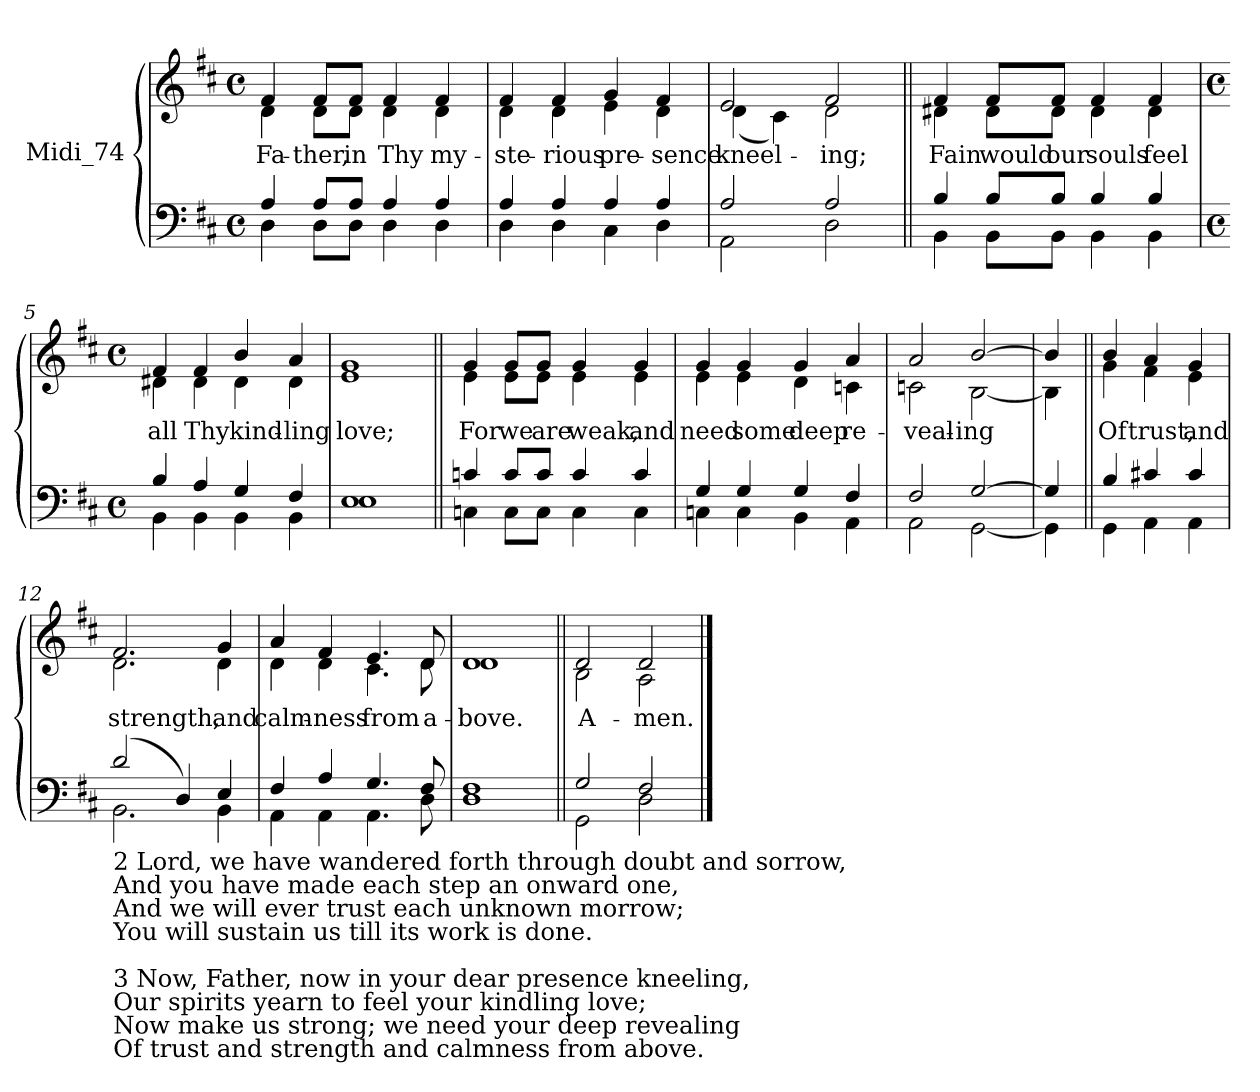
**kern	**kern	**text
*part2	*part1	*part1
*staff2	*staff1	*staff1
*I"Midi_74	*I"Midi_74	*
*clefF4	*clefG2	*
*k[f#c#]	*k[f#c#]	*
*D:	*D:	*
*M4/4	*M4/4	*
*met(c)	*met(c)	*
=1	=1	=1
*^	*	*
!	!	!LO:TX:a:cj:t=Samuel Johnson\n(1822-82)	!
!	!	!LO:TX:a:B:t=11 10. 11 10	!
!	!	!LO:TX:a:cj:t=Father, in Thy mysterious presence kneeling	!
!	!	!LO:TX:a:cj:t=Joseph Barnby\n(1838-96)	!
!	!	!	!LO:LY:b
*	*	*^	*
4A/	4D\	4f#/	4d\	Fa-
!	!	!	!	!LO:LY:b
8A/L	8D\L	8f#/L	8d\L	-ther,
!	!	!	!	!LO:LY:b
8A/J	8D\J	8f#/J	8d\J	in
!	!	!	!	!LO:LY:b
4A/	4D\	4f#/	4d\	Thy
!	!	!	!	!LO:LY:b
4A/	4D\	4f#/	4d\	my-
=2	=2	=2	=2	=2
!	!	!	!	!LO:LY:b
4A/	4D\	4f#/	4d\	-ste-
!	!	!	!	!LO:LY:b
4A/	4D\	4f#/	4d\	-rious
!	!	!	!	!LO:LY:b
4A/	4C#\	4g/	4e\	pre-
!	!	!	!	!LO:LY:b
4A/	4D\	4f#/	4d\	-sence
=3	=3	=3	=3	=3
!	!	!	!	!LO:LY:b
2A/	2AA\	2e/	(<4d\	kneel-
.	.	.	4c#\)	.
!	!	!	!	!LO:LY:b
2A/	2D\	2f#/	2d\	-ing;
=4||	=4||	=4||	=4||	=4||
!	!	!	!	!LO:LY:b
4B/	4BB\	4f#/	4d#X\	Fain
!	!	!	!	!LO:LY:b
8B/L	8BB\L	8f#/L	8d#\L	would
!	!	!	!	!LO:LY:b
8B/J	8BB\J	8f#/J	8d#\J	our
!	!	!	!	!LO:LY:b
4B/	4BB\	4f#/	4d#\	souls
!	!	!	!	!LO:LY:b
4B/	4BB\	4f#/	4d#\	feel
!!LO:LB:g=z	!!
=5	=5	=5	=5	=5
*M4/4	*	*M4/4	*	*
*met(c)	*	*met(c)	*	*
!	!	!	!	!LO:LY:b
4B/	4BB\	4f#/	4d#X\	all
!	!	!	!	!LO:LY:b
4A/	4BB\	4f#/	4d#\	Thy
!	!	!	!	!LO:LY:b
4G/	4BB\	4b/	4d#\	kind-
!	!	!	!	!LO:LY:b
4F#/	4BB\	4a/	4d#\	-ling
=6	=6	=6	=6	=6
!	!	!	!	!LO:LY:b
1E/	1E\	1g/	1e\	love;
=7||	=7||	=7||	=7||	=7||
!	!	!	!	!LO:LY:b
4cn/	4Cn\	4g/	4e\	For
!	!	!	!	!LO:LY:b
8c/L	8C\L	8g/L	8e\L	we
!	!	!	!	!LO:LY:b
8c/J	8C\J	8g/J	8e\J	are
!	!	!	!	!LO:LY:b
4c/	4C\	4g/	4e\	weak,
!	!	!	!	!LO:LY:b
4c/	4C\	4g/	4e\	and
=8	=8	=8	=8	=8
!	!	!	!	!LO:LY:b
4G/	4Cn\	4g/	4e\	need
!	!	!	!	!LO:LY:b
4G/	4C\	4g/	4e\	some
!	!	!	!	!LO:LY:b
4G/	4BB\	4g/	4d\	deep
!	!	!	!	!LO:LY:b
4F#/	4AA\	4a/	4cn\	re-
=9	=9	=9	=9	=9
!	!	!	!	!LO:LY:b
2F#/	2AA\	2a/	2cn\	-veal-
!	!	!	!	!LO:LY:b
[2G/	[2GG\	[2b/	[2B\	-ing
=10	=10	=10	=10	=10
4G/]	4GG\]	4b/]	4B\]	.
!!LO:LB:g=z	!!
=11||	=11||	=11||	=11||	=11||
!	!	!	!	!LO:LY:b
4B/	4GG\	4b/	4g\	Of
!	!	!	!	!LO:LY:b
4c#X/	4AA\	4a/	4f#\	trust,
!	!	!	!	!LO:LY:b
4c#/	4AA\	4g/	4e\	and
=12	=12	=12	=12	=12
!LO:TX:b:t=2 Lord, we have wandered forth through doubt and sorrow,\nAnd you have made each step an onward one,\nAnd we will ever trust each unknown morrow;\nYou will sustain us till its work is done.\n\n3 Now, Father, now in your dear presence kneeling,\nOur spirits yearn to feel your kindling love;\nNow make us strong; we need your deep revealing\nOf trust and strength and calmness from above.	!	!	!	!
!	!	!	!	!LO:LY:b
(>2d/	2.BB\	2.f#/	2.d\	strength,
4D/)	.	.	.	.
!	!	!	!	!LO:LY:b
4E/	4BB\	4g/	4d\	and
=13	=13	=13	=13	=13
!	!	!	!	!LO:LY:b
4F#/	4AA\	4a/	4d\	calm-
!	!	!	!	!LO:LY:b
4A/	4AA\	4f#/	4d\	-ness
!	!	!	!	!LO:LY:b
4.G/	4.AA\	4.e/	4.c#\	from
!	!	!	!	!LO:LY:b
8F#/	8D\	8d/	8d\	a-
=14	=14	=14	=14	=14
!	!	!	!	!LO:LY:b
1F#/	1D\	1d/	1d\	-bove.
=15||	=15||	=15||	=15||	=15||
!	!	!	!	!LO:LY:b
2G/	2GG\	2d/	2B\	A-
!	!	!	!	!LO:LY:b
2F#/	2D\	2d/	2A\	-men.
*v	*v	*	*	*
*	*v	*v	*
==	==	==
*-	*-	*-
